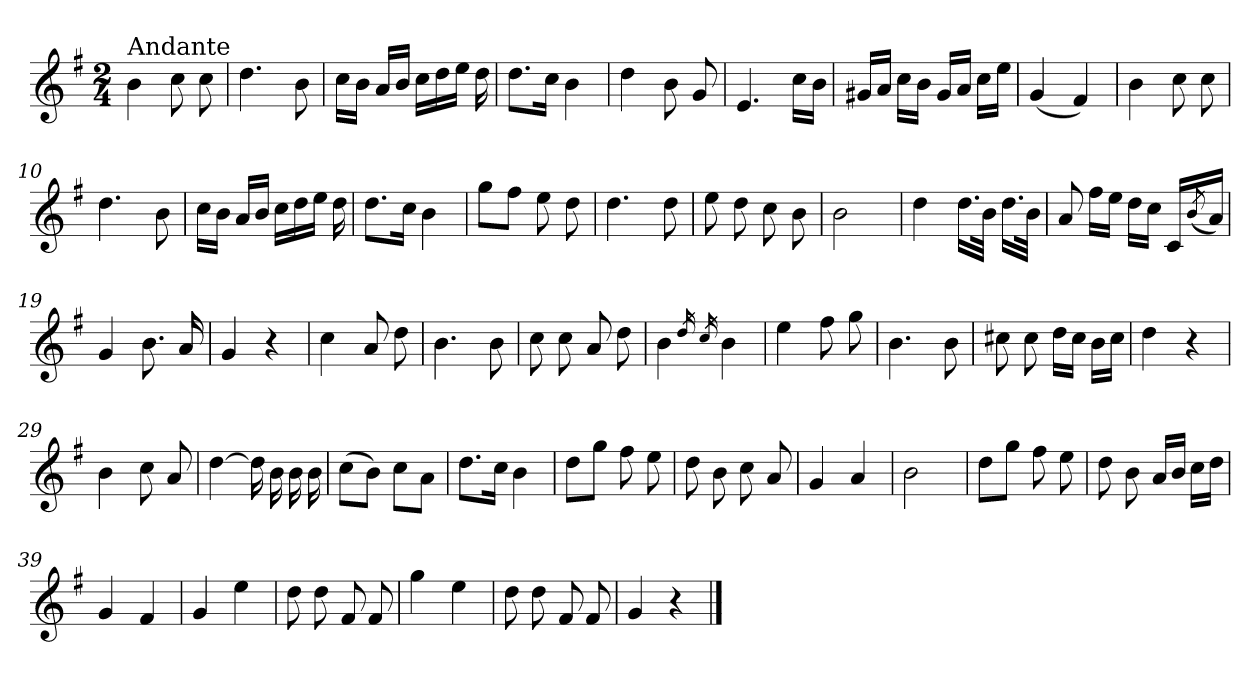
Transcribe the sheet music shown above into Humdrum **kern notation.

**kern
*part1
*staff1
*clefG2
*k[f#]
*G:
*M2/4
=1
!LO:TX:a:t=Andante
4b\
8cc\
8cc\
=2
4.dd\
8b\
=3
16cc\LL
16b\JJ
16a/LL
16b/JJ
16cc\LL
16dd\
16ee\JJ
16dd\
=4
8.dd\L
16cc\Jk
4b\
=5
4dd\
8b\
8g/
=6
4.e/
16cc\LL
16b\JJ
=7
16g#X/LL
16a/JJ
16cc\LL
16b\JJ
16g#/LL
16a/JJ
16cc\LL
16ee\JJ
=8
(<4g/
4f#/)
!!LO:LB:g=z
=9
4b\
8cc\
8cc\
=10
4.dd\
8b\
=11
16cc\LL
16b\JJ
16a/LL
16b/JJ
16cc\LL
16dd\
16ee\JJ
16dd\
=12
8.dd\L
16cc\Jk
4b\
=13
8gg\L
8ff#\J
8ee\
8dd\
=14
4.dd\
8dd\
=15
8ee\
8dd\
8cc\
8b\
=16
2b\
=17
4dd\
16.dd\LL
32b\JJk
16.dd\LL
32b\JJk
!!LO:LB:g=z
=18
8a/
16ff#\LL
16ee\JJ
16dd\LL
16cc\JJ
16c/LL
(<8qb/
16a/JJ)
=19
4g/
8.b\
16a/
=20
4g/
4r
=21
4cc\
8a/
8dd\
=22
4.b\
8b\
=23
8cc\
8cc\
8a/
8dd\
=24
4b\
16qdd/
16qcc/
4b\
=25
4ee\
8ff#\
8gg\
=26
4.b\
8b\
!!LO:LB:g=z
=27
8cc#X\
8cc#\
16dd\LL
16cc#\JJ
16b\LL
16cc#\JJ
=28
4dd\
4r
=29
4b\
8cc\
8a/
=30
[4dd\
16dd\]
16b\
16b\
16b\
=31
(>8cc\L
8b\J)
8cc\L
8a\J
=32
8.dd\L
16cc\Jk
4b\
=33
8dd\L
8gg\J
8ff#\
8ee\
=34
8dd\
8b\
8cc\
8a/
=35
4g/
4a/
!!LO:LB:g=z
=36
2b\
=37
8dd\L
8gg\J
8ff#\
8ee\
=38
8dd\
8b\
16a/LL
16b/JJ
16cc\LL
16dd\JJ
=39
4g/
4f#/
=40
4g/
4ee\
=41
8dd\
8dd\
8f#/
8f#/
=42
4gg\
4ee\
=43
8dd\
8dd\
8f#/
8f#/
=44
4g/
4r
==
*-
